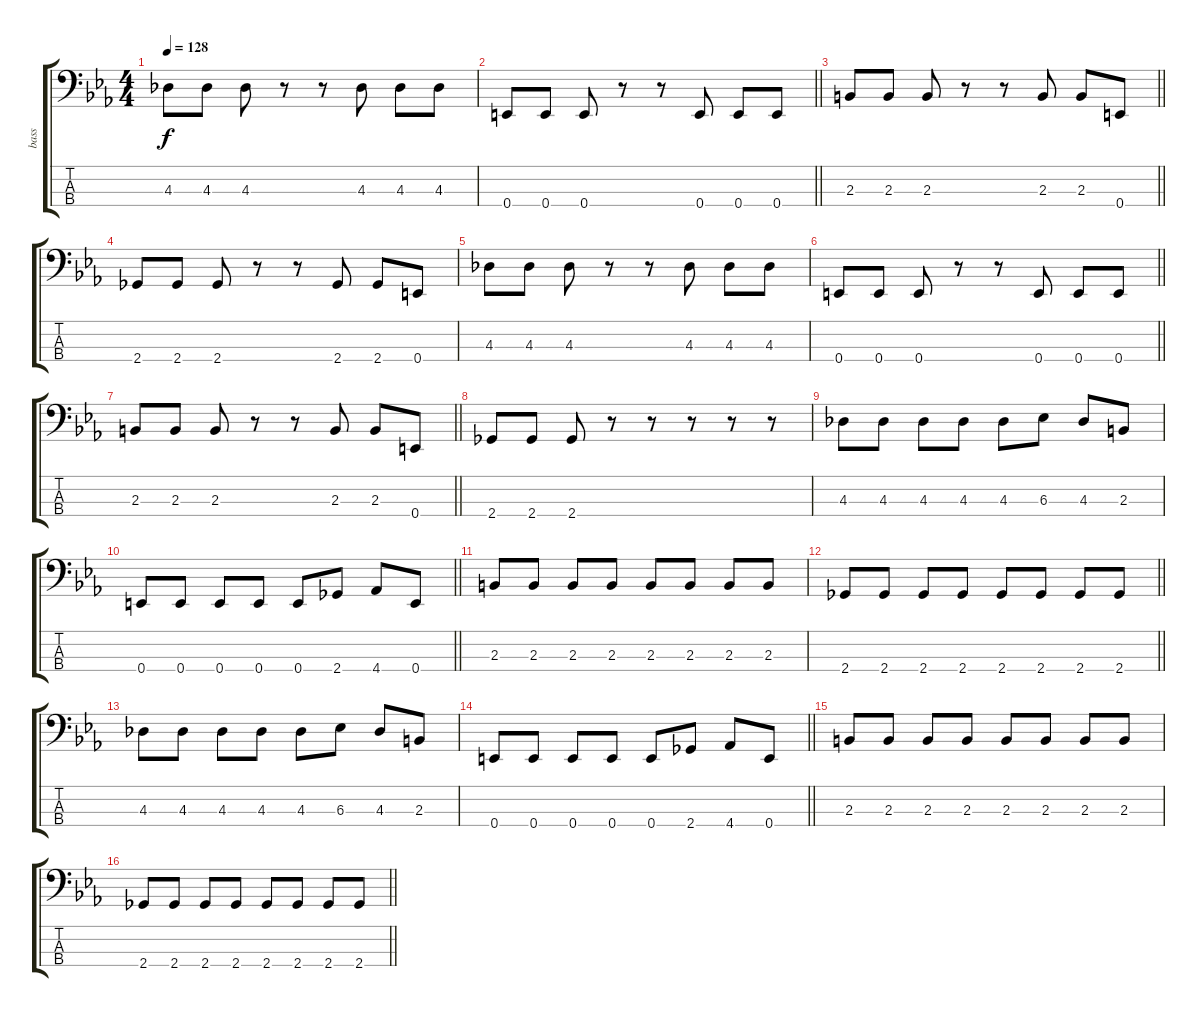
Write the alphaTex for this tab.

\track ("bass" "bass") {instrument electricbasspick}
\staff {score tabs}
\tuning (G2 D2 A1 E1) {hide}
\ts (4 4)
\tempo 128
\clef f4
\ks eb
4.3.8{dy f} 4.3.8 4.3.8 r.8 r.8 4.3.8 4.3.8 4.3.8 |
\barLineRight lightlight
0.4.8 0.4.8 0.4.8 r.8 r.8 0.4.8 0.4.8 0.4.8 |
\barLineRight lightlight
2.3.8 2.3.8 2.3.8 r.8 r.8 2.3.8 2.3.8 0.4.8 |
2.4.8 2.4.8 2.4.8 r.8 r.8 2.4.8 2.4.8 0.4.8 |
4.3.8 4.3.8 4.3.8 r.8 r.8 4.3.8 4.3.8 4.3.8 |
\barLineRight lightlight
0.4.8 0.4.8 0.4.8 r.8 r.8 0.4.8 0.4.8 0.4.8 |
\barLineRight lightlight
2.3.8 2.3.8 2.3.8 r.8 r.8 2.3.8 2.3.8 0.4.8 |
2.4.8 2.4.8 2.4.8 r.8 r.8 r.8 r.8 r.8 |
4.3.8 4.3.8 4.3.8 4.3.8 4.3.8 6.3.8 4.3.8 2.3.8 |
\barLineRight lightlight
0.4.8 0.4.8 0.4.8 0.4.8 0.4.8 2.4.8 4.4.8 0.4.8 |
2.3.8 2.3.8 2.3.8 2.3.8 2.3.8 2.3.8 2.3.8 2.3.8 |
\barLineRight lightlight
2.4.8 2.4.8 2.4.8 2.4.8 2.4.8 2.4.8 2.4.8 2.4.8 |
4.3.8 4.3.8 4.3.8 4.3.8 4.3.8 6.3.8 4.3.8 2.3.8 |
\barLineRight lightlight
0.4.8 0.4.8 0.4.8 0.4.8 0.4.8 2.4.8 4.4.8 0.4.8 |
2.3.8 2.3.8 2.3.8 2.3.8 2.3.8 2.3.8 2.3.8 2.3.8 |
\barLineRight lightlight
2.4.8 2.4.8 2.4.8 2.4.8 2.4.8 2.4.8 2.4.8 2.4.8
